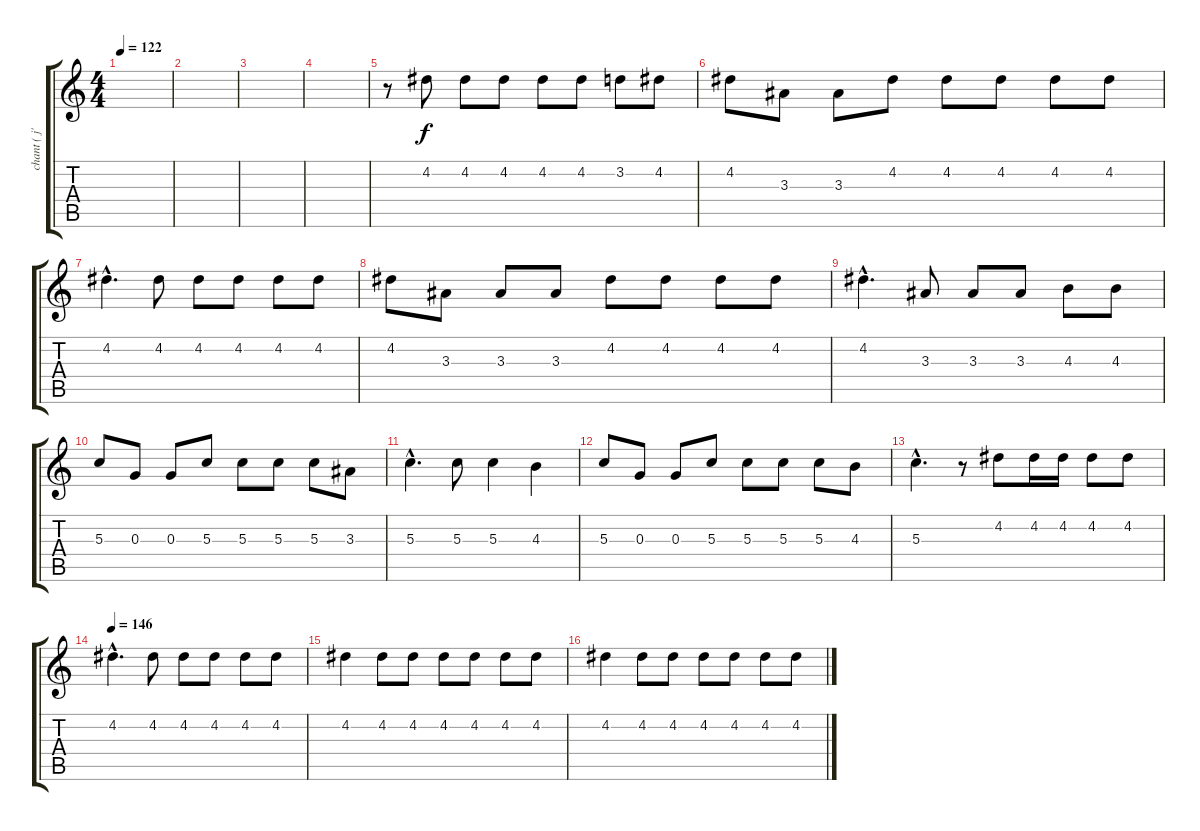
\track ("chant ( j'avais la fleme de terminer)" "chant ( j'") {instrument distortionguitar}
\staff {score tabs}
\tuning (E4 B3 G3 D3 A2 E2) {hide}
\ts (4 4)
\tempo 122
\clef g2
\ks c
|
|
|
|
r.8 4.2.8 4.2.8 4.2.8 4.2.8 4.2.8 3.2.8 4.2.8 |
4.2.8 3.3.8 3.3.8 4.2.8 4.2.8 4.2.8 4.2.8 4.2.8 |
4.2{hac}.4{d} 4.2.8 4.2.8 4.2.8 4.2.8 4.2.8 |
4.2.8 3.3.8 3.3.8 3.3.8 4.2.8 4.2.8 4.2.8 4.2.8 |
4.2{hac}.4{d} 3.3.8 3.3.8 3.3.8 4.3.8 4.3.8 |
5.3.8 0.3.8 0.3.8 5.3.8 5.3.8 5.3.8 5.3.8 3.3.8 |
5.3{hac}.4{d} 5.3.8 5.3.4 4.3.4 |
5.3.8 0.3.8 0.3.8 5.3.8 5.3.8 5.3.8 5.3.8 4.3.8 |
5.3{hac}.4{d} r.8 4.2.8 4.2.16 4.2.16 4.2.8 4.2.8 |
\tempo 146
4.2{hac}.4{d} 4.2.8 4.2.8 4.2.8 4.2.8 4.2.8 |
4.2.4 4.2.8 4.2.8 4.2.8 4.2.8 4.2.8 4.2.8 |
4.2.4 4.2.8 4.2.8 4.2.8 4.2.8 4.2.8 4.2.8
